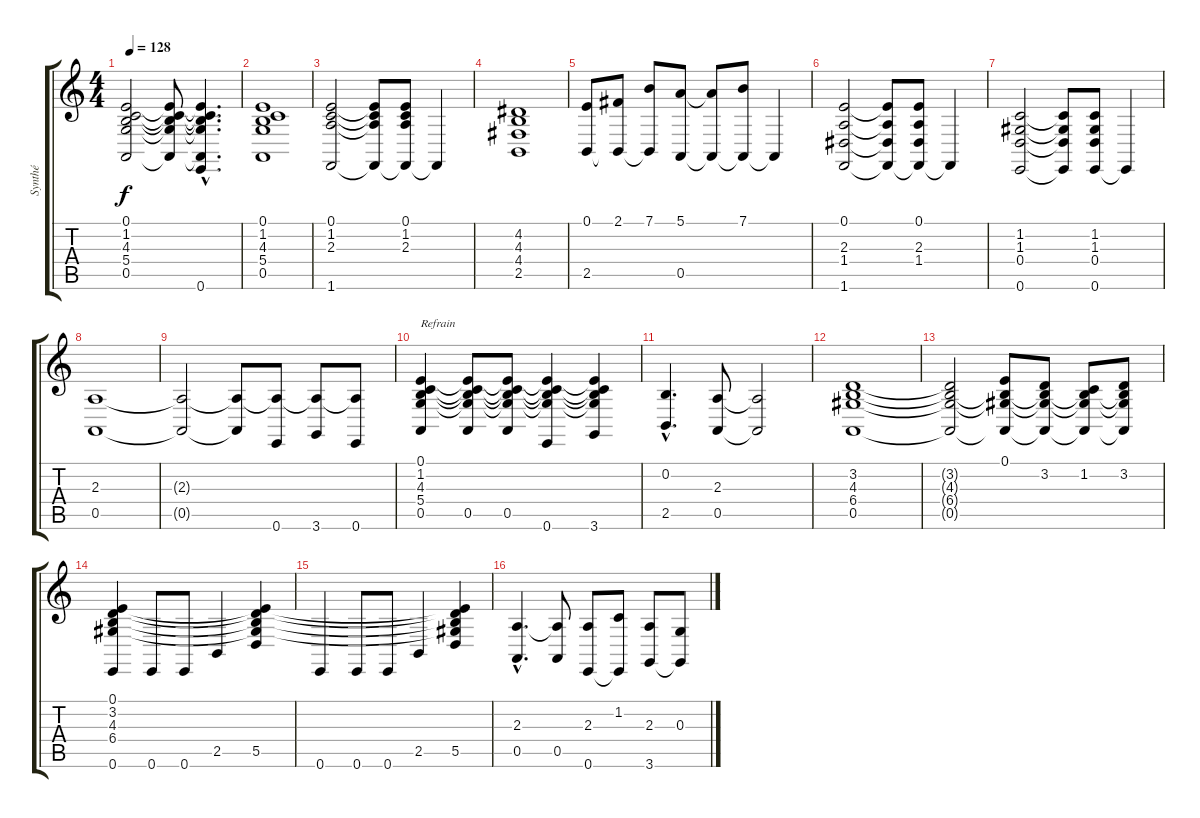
\track ("Synthé" "Synthé") {instrument electricpiano2}
\staff {score tabs}
\tuning (E4 B3 G3 D3 A2 E2) {hide}
\ts (4 4)
\tempo 128
\clef g2
\ks c
(0.1{t} 1.2{t} 4.3{t} 5.4{t} 0.5{t}).2{dy f} (0.1{t} 1.2{t} 4.3{t} 5.4{t} 0.5{t}).8 (0.1{hac t} 1.2{hac t} 4.3{hac t} 5.4{hac t} 0.5{hac t} 0.6{hac}).4{d} |
(0.1 1.2 4.3 5.4 0.5).1 |
(0.1 1.2 2.3 1.6).2 (0.1{t} 1.2{t} 2.3{t} 1.6{t}).8 (0.1 1.2 2.3 1.6{t}).8 1.6{t}.4 |
(4.2 4.3 4.4 2.5).1 |
(0.1 2.5).8 (2.1 2.5{t}).8 (7.1 2.5{t}).8 (5.1 0.5).8 (5.1{t} 0.5{t}).8 (7.1 0.5{t}).8 0.5{t}.4 |
(0.1 2.3 1.4 1.6).2 (0.1{t} 2.3{t} 1.4{t} 1.6{t}).8 (0.1 2.3 1.4 1.6{t}).8 1.6{t}.4 |
(1.2 1.3 0.4 0.6).2 (1.2{t} 1.3{t} 0.4{t} 0.6{t}).8 (1.2 1.3 0.4 0.6).8 0.6{t}.4 |
(2.3 0.5).1 |
(2.3{t} 0.5{t}).2 (2.3{t} 0.5{t}).8 (2.3{t} 0.6).8 (2.3{t} 3.6).8 (2.3{t} 0.6).8 |
(0.1 1.2 4.3 5.4 0.5).4{txt "Refrain"} (0.1{t} 1.2{t} 4.3{t} 5.4{t} 0.5).8 (0.1{t} 1.2{t} 4.3{t} 5.4{t} 0.5).8 (0.1{t} 1.2{t} 4.3{t} 5.4{t} 0.6).4 (0.1{t} 1.2{t} 4.3{t} 5.4{t} 3.6).4 |
(0.2{hac} 2.5{hac}).4{d} (2.3 0.5).8 (2.3{t} 0.5{t}).2 |
(3.2 4.3 6.4 0.5).1 |
(3.2{t} 4.3{t} 6.4{t} 0.5{t}).2 (0.1 4.3{t} 6.4{t} 0.5{t}).8 (3.2 4.3{t} 6.4{t} 0.5{t}).8 (1.2 4.3{t} 6.4{t} 0.5{t}).8 (3.2 4.3{t} 6.4{t} 0.5{t}).8 |
(0.1 3.2 4.3 6.4 0.6).4 0.6.8 0.6.8 2.5.4 (0.1{t} 3.2{t} 4.3{t} 6.4{t} 5.5).4 |
0.6.4 0.6.8 0.6.8 2.5.4 (0.1{t} 3.2{t} 4.3{t} 6.4{t} 5.5).4 |
(2.3{hac} 0.5{hac}).4{d} (2.3{t} 0.5).8 (2.3 0.6).8 (1.2 0.6{t}).8 (2.3 3.6).8 (0.3 3.6{t}).8
